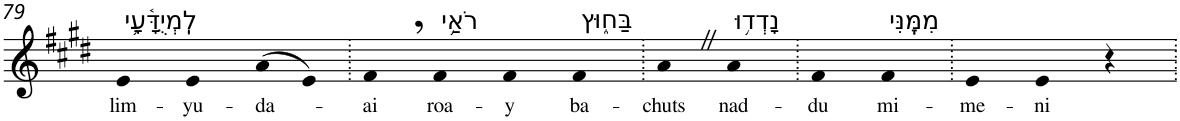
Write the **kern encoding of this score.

**kern	**text
*part1	*part1
*staff1	*staff1
*I"Piano	*
*I'Pno	*
!!LO:PB:g=z
*clefG2	*
*k[f#c#g#d#]	*
*E:	*
=79	=79
!LO:TX:a:t=לִֽמְיֻדָּ֫עָ֥י	!
!	!LO:LY:b
4e	lim-
!	!LO:LY:b
4e	-yu-
!	!LO:LY:b
(>8a	-da-
8e)	.
=80.	=80.
!	!LO:LY:b
4f#,	-ai
!LO:TX:a:t=רֹאַ֥י	!
!	!LO:LY:b
4f#	roa-
!	!LO:LY:b
4f#	-y
!LO:TX:a:t=בַּח֑וּץ	!
!	!LO:LY:b
4f#	ba-
=81.	=81.
!	!LO:LY:b
4aZ	-chuts
!LO:TX:a:t=נָדְד֥וּ	!
!	!LO:LY:b
4a	nad-
=82.	=82.
!	!LO:LY:b
4f#	-du
!LO:TX:a:t=מִמֶּֽנִּי	!
!	!LO:LY:b
4f#	mi-
=83.	=83.
!	!LO:LY:b
4e	-me-
!	!LO:LY:b
4e	-ni
4r	.
=.	=.
*-	*-
